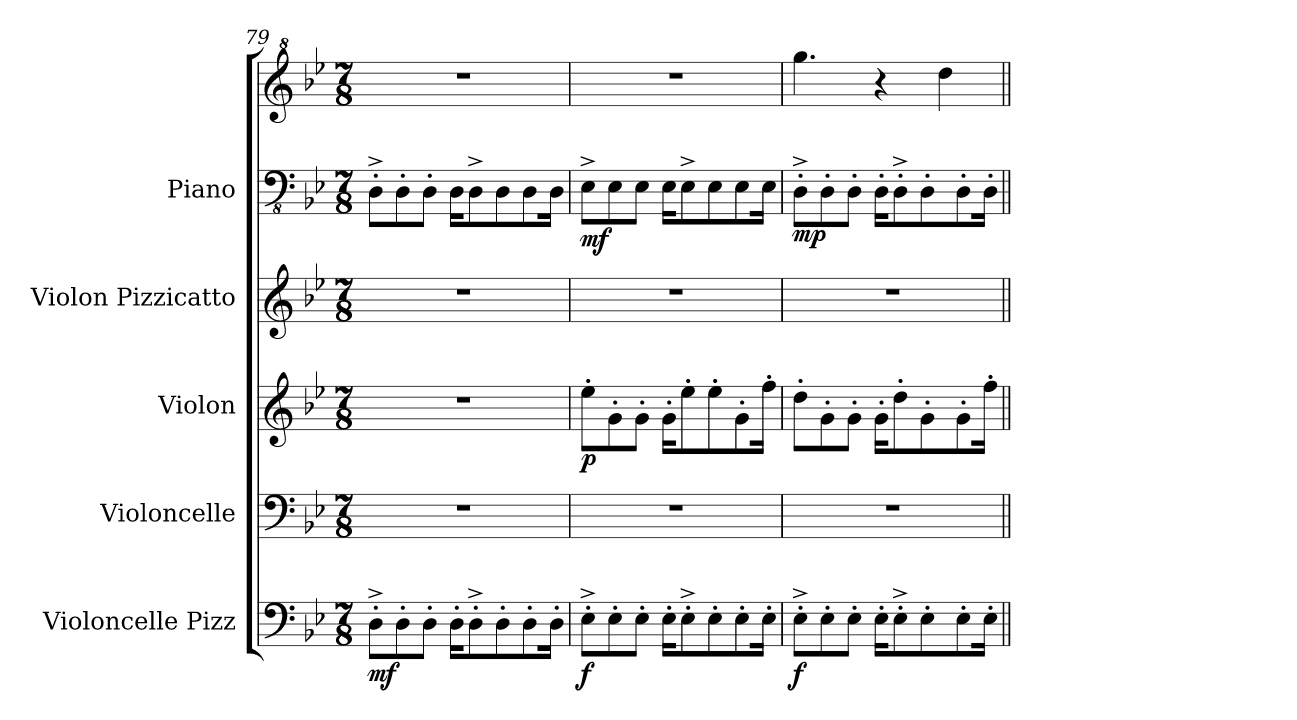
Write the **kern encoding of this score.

**kern	**dynam	**kern	**kern	**dynam	**kern	**kern	**kern	**dynam
*part5	*part5	*part4	*part3	*part3	*part2	*part1	*part1	*part1
*staff6	*staff6	*staff5	*staff4	*staff4	*staff3	*staff2	*staff1	*staff1/2
*I"Violoncelle Pizz	*	*I"Violoncelle	*I"Violon	*	*I"Violon Pizzicatto	*I"Piano	*	*
*I'Vlc Pizz	*	*I'Vlc	*I'Vln.	*	*I'Vln. Pizz.	*I'Pia.	*	*
*clefF4	*	*clefF4	*clefG2	*	*clefG2	*clefFv4	*clefG^2	*
*k[b-e-]	*	*k[b-e-]	*k[b-e-]	*	*k[b-e-]	*k[b-e-]	*k[b-e-]	*
*M7/8	*	*M7/8	*M7/8	*	*M7/8	*M7/8	*M7/8	*
=79	=79	=79	=79	=79	=79	=79	=79	=79
!	!LO:DY:b	!	!	!	!	!	!	!
8D'^\L	mf	2..r	2..r	.	2..r	8DD'^\L	2..r	.
8D'\	.	.	.	.	.	8DD'\	.	.
8D'\J	.	.	.	.	.	8DD'\J	.	.
16D'\KL	.	.	.	.	.	16DD\KL	.	.
8D'^\	.	.	.	.	.	8DD^\	.	.
8D'\	.	.	.	.	.	8DD\	.	.
8D'\	.	.	.	.	.	8DD\	.	.
16D'\Jk	.	.	.	.	.	16DD\Jk	.	.
=80	=80	=80	=80	=80	=80	=80	=80	=80
!	!LO:DY:b	!	!	!LO:DY:b	!	!	!	!LO:DY:b=2
8E-'^\L	f	2..r	8ee-'\L	p	2..r	8EE-^\L	2..r	mf
8E-'\	.	.	8g'\	.	.	8EE-\	.	.
8E-'\J	.	.	8g'\J	.	.	8EE-\J	.	.
16E-'\KL	.	.	16g'\KL	.	.	16EE-\KL	.	.
8E-'^\	.	.	8ee-'\	.	.	8EE-^\	.	.
8E-'\	.	.	8ee-'\	.	.	8EE-\	.	.
8E-'\	.	.	8g'\	.	.	8EE-\	.	.
16E-'\Jk	.	.	16ff'\Jk	.	.	16EE-\Jk	.	.
=81	=81	=81	=81	=81	=81	=81	=81	=81
!	!LO:DY:b	!	!	!	!	!	!	!LO:DY:b=2
8E-'^\L	f	2..r	8dd'\L	.	2..r	8DD'^\L	4.ggg\	mp
8E-'\	.	.	8g'\	.	.	8DD'\	.	.
8E-'\J	.	.	8g'\J	.	.	8DD'\J	.	.
16E-'\KL	.	.	16g'\KL	.	.	16DD'\KL	4r	.
8E-'^\	.	.	8dd'\	.	.	8DD'^\	.	.
8E-'\	.	.	8g'\	.	.	8DD'\	.	.
.	.	.	.	.	.	.	4ddd\	.
8E-'\	.	.	8g'\	.	.	8DD'\	.	.
16E-'\Jk	.	.	16ff'\Jk	.	.	16DD'\Jk	.	.
=||	=||	=||	=||	=||	=||	=||	=||	=||
*-	*-	*-	*-	*-	*-	*-	*-	*-
